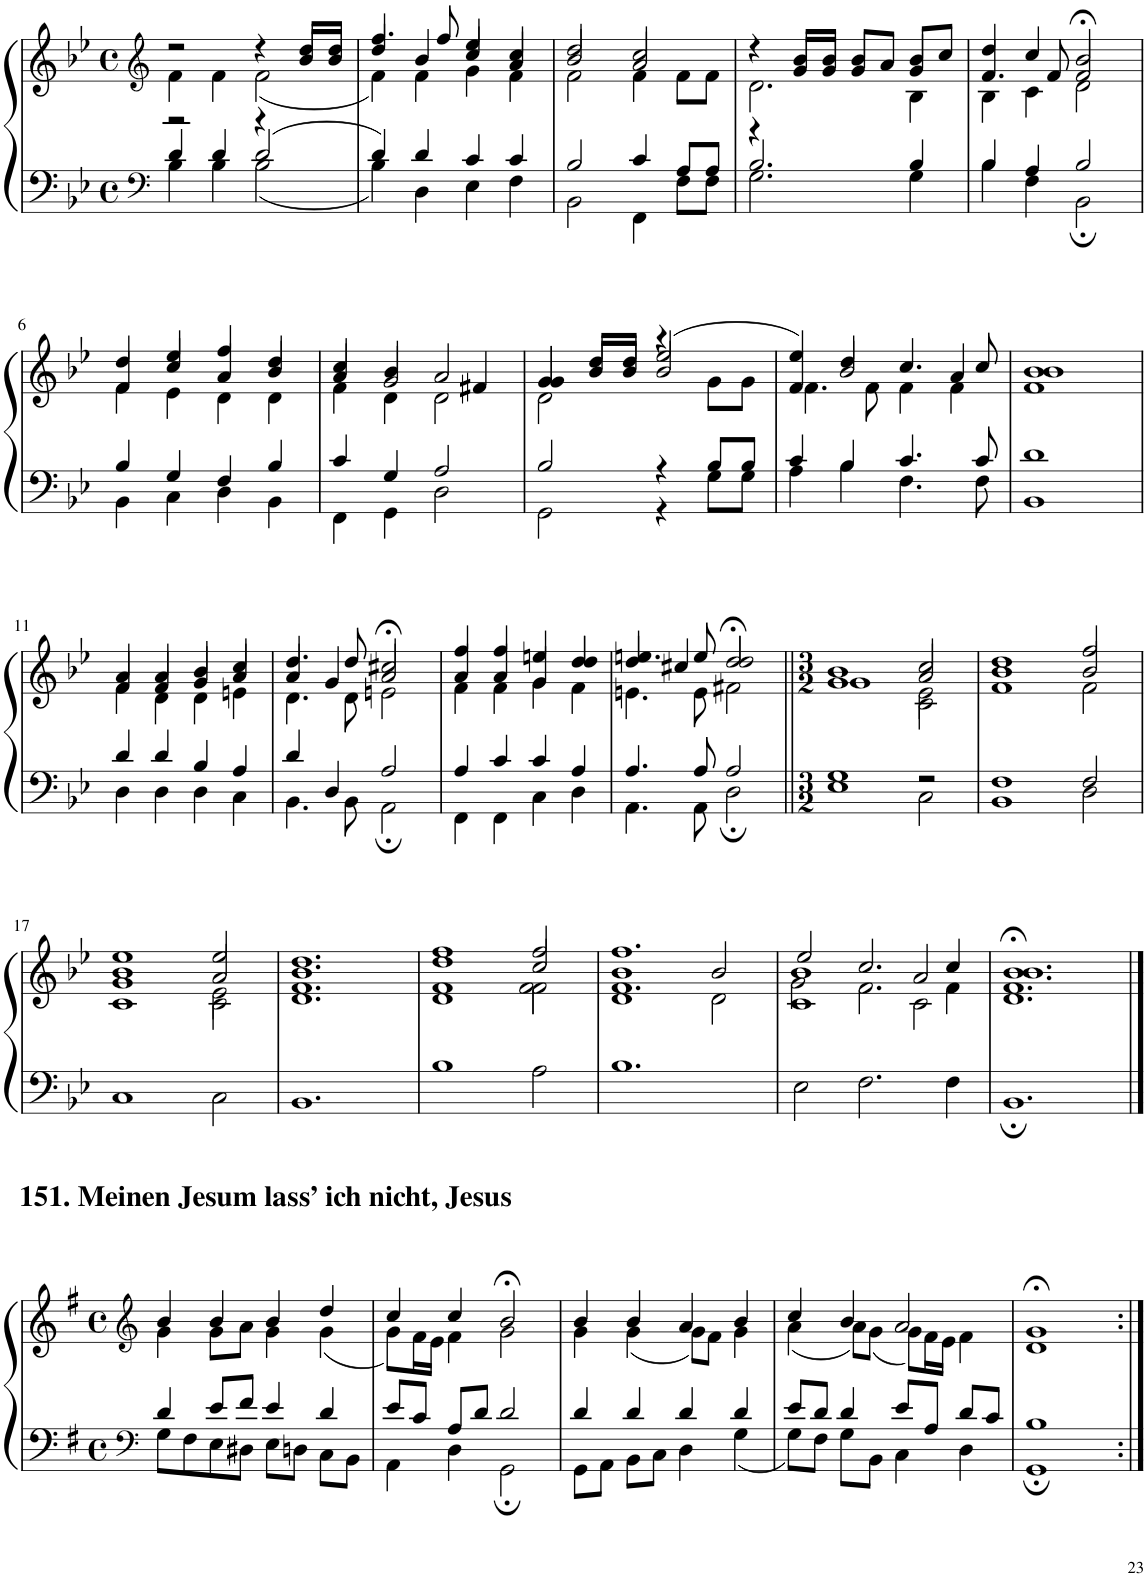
**kern	**kern
*part1	*part1
*staff2	*staff1
*I"Piano	*
*I'Pno	*
!!LO:PB:g=z
*clefF4	*clefG2
*k[b-e-]	*k[b-e-]
*M4/4	*M4/4
*met(c)	*met(c)
=1	=1
*^	*^
*	*	*	*^
4d/	4B-\	2r	4f\	2r
4d/	4B-\	.	4f\	.
2d/	2B-\	4r	(2f\	4r
.	.	8dd/L	.	8b-/L
.	.	8dd/J	.	8b-/J
=2	=2	=2	=2	=2
4d/	4B-\	4.ff/	4f\)	4dd/
4d/	4D\	.	4f\	4b-/
.	.	8ff/	.	.
4c/	4E-\	4ee-/	4g\	4cc/
4c/	4F\	4cc/	4f\	4a/
=3	=3	=3	=3	=3
2B-/	2BB-\	2dd/	2f\	2b-/
4c/	4FF\	2cc/	4f\	2a/
8A/L	8F\L	.	8f\L	.
8A/J	8F\J	.	8f\J	.
=4	=4	=4	=4	=4
2.B-/	2.G\	4r	2.d\	4r
.	.	8b-/L	.	8g/L
.	.	8b-/J	.	8g/J
.	.	8b-/L	.	4g/
.	.	8a/J	.	.
4B-/	4G\	8b-/L	4B-\	4g/
.	.	8cc/J	.	.
=5	=5	=5	=5	=5
4B-/	4B-\	4dd/	4B-\	4.f/
4A/	4F\	4cc/	4c\	.
.	.	.	.	8f/
2B-/	2BB-;\	2b-;</	2d\	2f/
!!LO:LB:g=z	!!	!!
=6	=6	=6	=6	=6
4B-/	4BB-\	4dd/	4f\	4f/
4G/	4C\	4ee-/	4e-\	4cc/
4F/	4D\	4ff/	4d\	4a/
4B-/	4BB-\	4dd/	4d\	4b-/
=7	=7	=7	=7	=7
4c/	4FF\	4cc/	4f\	4a/
4G/	4GG\	4b-/	4d\	2g/
2A/	2D\	2a/	2d\	.
.	.	.	.	4f#X/
=8	=8	=8	=8	=8
2B-/	2GG\	4g/	2d\	4g/
.	.	8dd/L	.	8b-/L
.	.	8dd/J	.	8b-/J
4r	4r	(2ee-/	4r	2b-/
8B-/L	8G\L	.	8g\L	.
8B-/J	8G\J	.	8g\J	.
=9	=9	=9	=9	=9
4c/	4A\	4ee-/)	4.f\	4f/
4B-/	4B-\	4dd/	.	2b-/
.	.	.	8f\	.
4.c/	4.F\	4.cc/	4f\	.
.	.	.	4f\	4a/
8c/	8F\	8cc/	.	.
=10	=10	=10	=10	=10
1d	1BB-	1b-	1f	1b-
!!LO:LB:g=z	!!	!!
=11	=11	=11	=11	=11
4d/	4D\	4a/	4f\	4f/
4d/	4D\	4a/	4d\	4f/
4B-/	4D\	4b-/	4d\	4g/
4A/	4C\	4cc/	4en\	4a/
=12	=12	=12	=12	=12
4d/	4.BB-\	4.dd/	4.d\	4a/
4D/	.	.	.	4g/
.	8BB-\	8dd/	8d\	.
2A/	2AA;\	2cc#X;</	2en\	2a/
=13	=13	=13	=13	=13
4A/	4FF\	4ff/	4f\	4a/
4c/	4FF\	4ff/	4f\	4a/
4c/	4C\	4een/	4g\	4g/
4A/	4D\	4dd/	4f\	4dd/
=14	=14	=14	=14	=14
4.A/	4.AA\	4.een/	4.en\	4dd/
.	.	.	.	4cc#X/
8A/	8AA\	8ee/	8e\	.
2A/	2D;\	2dd;</	2f#X\	2dd/
*	*	*v	*v	*v
=15||	=15||	=15||
*M3/2	*	*M3/2
*	*	*^
*	*	*	*^
*	*	*	*	*^
1G	1E-	1b-	1g	1g	1ryy
2r	2C\	2cc/	2c\	2a/	2e-\
*	*	*	*	*v	*v
=16	=16	=16	=16	=16
1F	1BB-	1dd	1f	1b-
2F/	2D\	2ff/	2f\	2b-/
*v	*v	*	*	*
!!LO:LB:g=z
=17	=17	=17	=17
*	*	*	*^
1C	1ee-	1c	1b-	1g
2C\	2ee-/	2c\	2a/	2e-\
=18	=18	=18	=18	=18
1.BB-	1.dd	1.d	1.b-	1.f
=19	=19	=19	=19	=19
1B-	1ff	1d	1dd	1f
2A\	2ff/	2f\	2cc/	2f\
=20	=20	=20	=20	=20
1.B-	1.ff	1d	1b-	1.f
.	.	2d\	2b-/	.
=21	=21	=21	=21	=21
2E-\	2ee-/	1c	1b-	2g\
2.F\	2.cc/	.	.	2.f\
.	.	2c\	2a/	.
4F\	4cc/	.	.	4f\
=22	=22	=22	=22	=22
1.BB-;	1.b-;<	1.d	1.b-	1.f
*	*v	*v	*v	*v
!!LO:LB:g=z
==1	==1
*clefF4	*clefG2
*k[f#]	*k[f#]
*M4/4	*M4/4
*met(c)	*met(c)
*^	*^
4d/	8G\L	4b/	4g\
.	8F#\	.	.
8e/L	8E\	4b/	8g\L
8f#/J	8D#X\J	.	8a\J
4e/	8E\L	4b/	4g\
.	8Dn\J	.	.
4d/	8C\L	4dd/	(4g\
.	8BB\J	.	.
=2	=2	=2	=2
8e/L	4AA\	4cc/	8g\L)
8c/J	.	.	16f#\L
.	.	.	16e\JJ
8A/L	4D\	4cc/	4f#\
8d/J	.	.	.
2d/	2GG;\	2b;</	2g\
=3	=3	=3	=3
4d/	8GG\L	4b/	4g\
.	8AA\J	.	.
4d/	8BB\L	4b/	(4g\
.	8C\J	.	.
4d/	4D\	4a/	8g\L)
.	.	.	8f#\J
4d/	4G\	4b/	4g\
=4	=4	=4	=4
8e/L	8G\L	4cc/	(4a\
8d/J	8F#\J	.	.
4d/	8G\L	4b/	8a\L)
.	8BB\J	.	(8g\J
8e/L	4C\	2a/	8g\L)
8A/J	.	.	16f#\L
.	.	.	16e\JJ
8d/L	4D\	.	4f#\
8c/J	.	.	.
=5	=5	=5	=5
1B	1GG;	1g;<	1d
*v	*v	*	*
*	*v	*v
=:|!	=:|!
*-	*-
